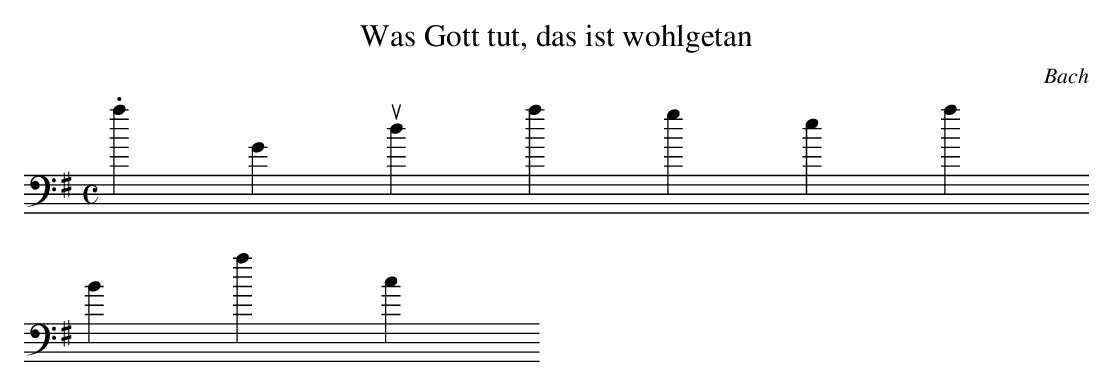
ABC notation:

X:1
T:Was Gott tut, das ist wohlgetan
C:Bach
M:C
L:1/4
K:G bass " 24"G |g"6"fg" 46"c |"6"B/c/" 7"dHG" 7"c |\ d"6"e/f/ g/f/ "6"e/d/ |"56"c" 7"dHG:|g |\ " 7"c"56"^cdd/e/ | "6 2"fBHee/d/ |"6"^c/B/"4 3"Ad/c/ "6"B/"46"A/ |\ "56"G"# 7"AHD"6 5"d |\ "6"e/f/" 46"gd/c/ "6"B/"4"G/ |"4 7 6 7 5"d2yyyHG |]
 64. Was Gott tut, das ist wohlgetan
Bach
